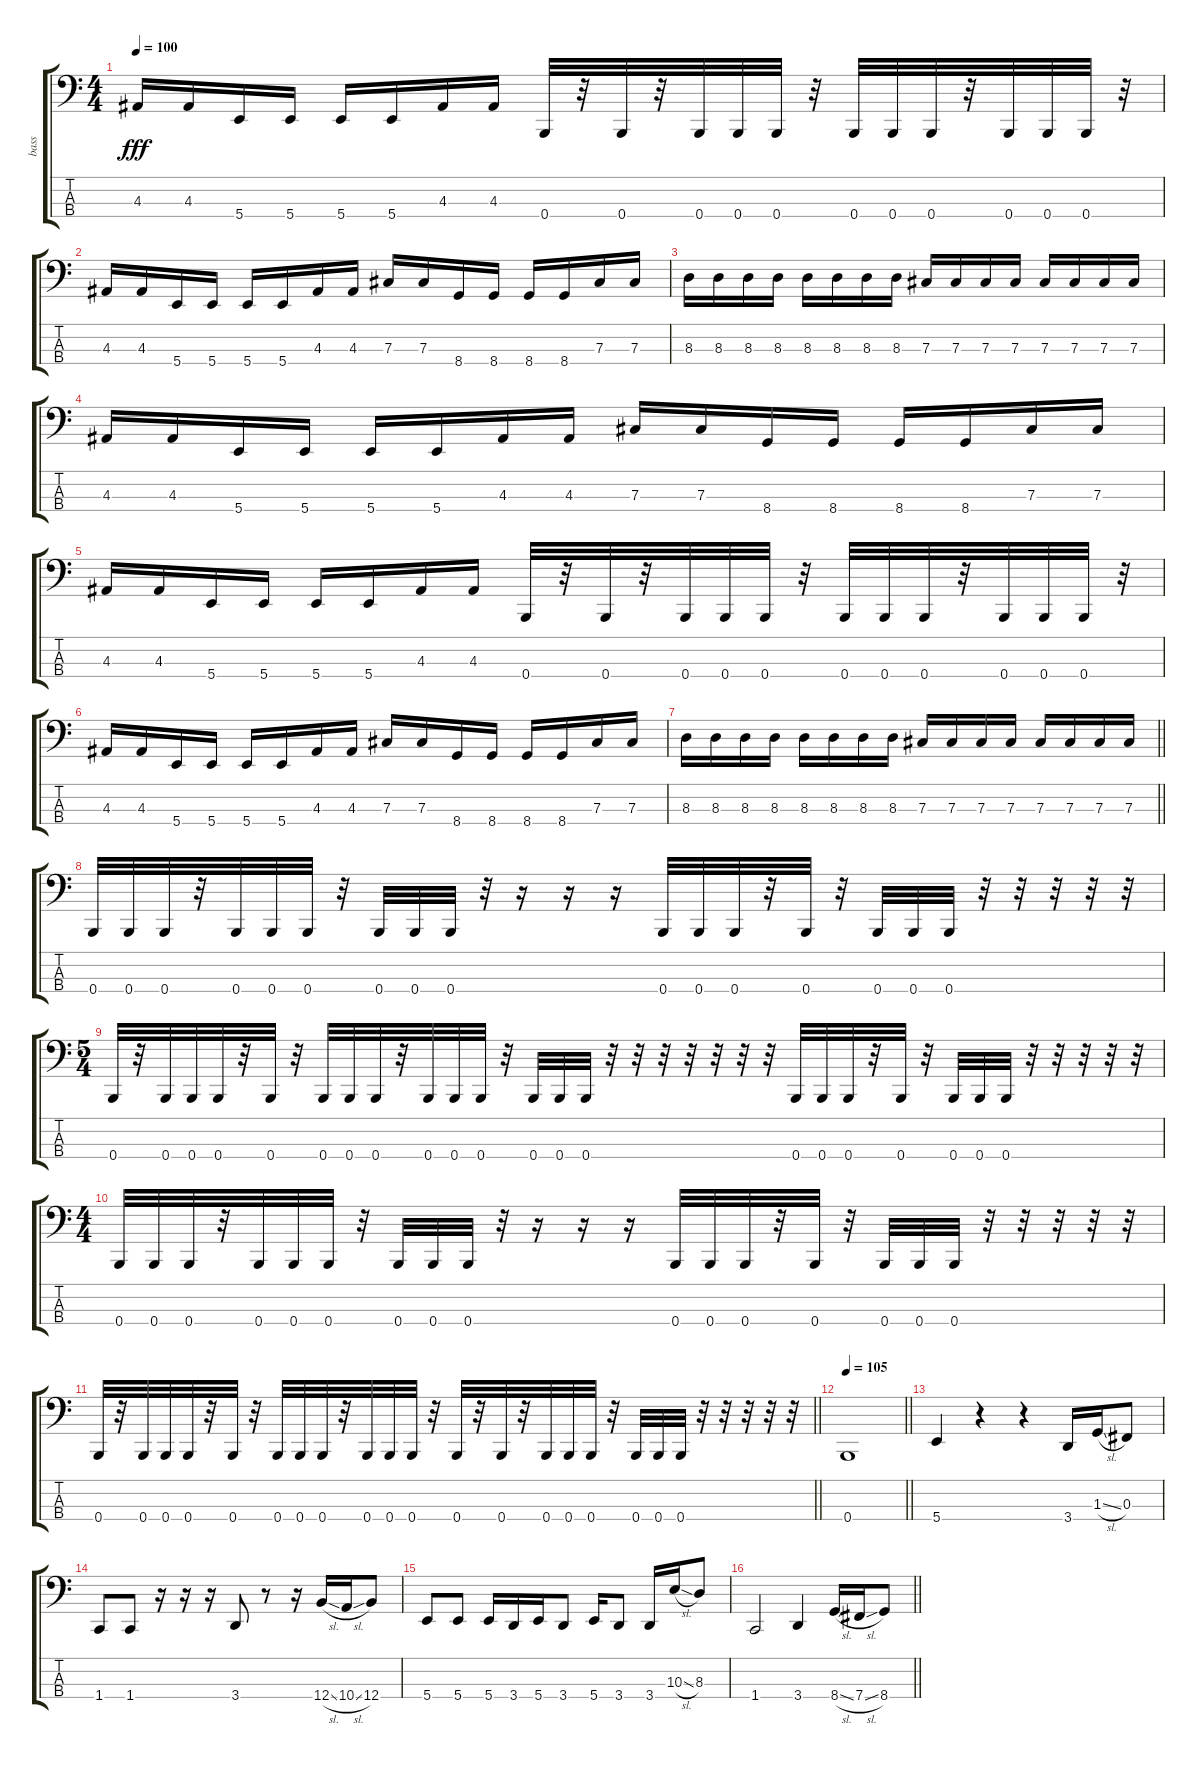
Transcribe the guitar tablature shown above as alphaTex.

\track ("bass" "bass") {instrument electricbasspick}
\staff {score tabs}
\tuning (E2 B1 Gb1 B0) {hide}
\ts (4 4)
\tempo 100
\clef f4
\ks c
4.3.16{dy fff} 4.3.16 5.4.16 5.4.16 5.4.16 5.4.16 4.3.16 4.3.16 0.4.32 r.32 0.4.32 r.32 0.4.32 0.4.32 0.4.32 r.32 0.4.32 0.4.32 0.4.32 r.32 0.4.32 0.4.32 0.4.32 r.32 |
4.3.16 4.3.16 5.4.16 5.4.16 5.4.16 5.4.16 4.3.16 4.3.16 7.3.16 7.3.16 8.4.16 8.4.16 8.4.16 8.4.16 7.3.16 7.3.16 |
8.3.16 8.3.16 8.3.16 8.3.16 8.3.16 8.3.16 8.3.16 8.3.16 7.3.16 7.3.16 7.3.16 7.3.16 7.3.16 7.3.16 7.3.16 7.3.16 |
4.3.16 4.3.16 5.4.16 5.4.16 5.4.16 5.4.16 4.3.16 4.3.16 7.3.16 7.3.16 8.4.16 8.4.16 8.4.16 8.4.16 7.3.16 7.3.16 |
4.3.16 4.3.16 5.4.16 5.4.16 5.4.16 5.4.16 4.3.16 4.3.16 0.4.32 r.32 0.4.32 r.32 0.4.32 0.4.32 0.4.32 r.32 0.4.32 0.4.32 0.4.32 r.32 0.4.32 0.4.32 0.4.32 r.32 |
4.3.16 4.3.16 5.4.16 5.4.16 5.4.16 5.4.16 4.3.16 4.3.16 7.3.16 7.3.16 8.4.16 8.4.16 8.4.16 8.4.16 7.3.16 7.3.16 |
\barLineRight lightlight
8.3.16 8.3.16 8.3.16 8.3.16 8.3.16 8.3.16 8.3.16 8.3.16 7.3.16 7.3.16 7.3.16 7.3.16 7.3.16 7.3.16 7.3.16 7.3.16 |
\section ("" "")
0.4.32 0.4.32 0.4.32 r.32 0.4.32 0.4.32 0.4.32 r.32 0.4.32 0.4.32 0.4.32 r.32 r.16 r.16 r.16 0.4.32 0.4.32 0.4.32 r.32 0.4.32 r.32 0.4.32 0.4.32 0.4.32 r.32 r.32 r.32 r.32 r.32 |
\ts (5 4)
0.4.32 r.32 0.4.32 0.4.32 0.4.32 r.32 0.4.32 r.32 0.4.32 0.4.32 0.4.32 r.32 0.4.32 0.4.32 0.4.32 r.32 0.4.32 0.4.32 0.4.32 r.32 r.32 r.32 r.32 r.32 r.32 r.32 0.4.32 0.4.32 0.4.32 r.32 0.4.32 r.32 0.4.32 0.4.32 0.4.32 r.32 r.32 r.32 r.32 r.32 |
\ts (4 4)
0.4.32 0.4.32 0.4.32 r.32 0.4.32 0.4.32 0.4.32 r.32 0.4.32 0.4.32 0.4.32 r.32 r.16 r.16 r.16 0.4.32 0.4.32 0.4.32 r.32 0.4.32 r.32 0.4.32 0.4.32 0.4.32 r.32 r.32 r.32 r.32 r.32 |
\barLineRight lightlight
0.4.32 r.32 0.4.32 0.4.32 0.4.32 r.32 0.4.32 r.32 0.4.32 0.4.32 0.4.32 r.32 0.4.32 0.4.32 0.4.32 r.32 0.4.32 r.32 0.4.32 r.32 0.4.32 0.4.32 0.4.32 r.32 0.4.32 0.4.32 0.4.32 r.32 r.32 r.32 r.32 r.32 |
\section ("" "")
\tempo 105
\barLineRight lightlight
0.4.1 |
\section ("" "")
5.4.4 r.4 r.4 3.4.16 1.3{sl}.16 0.3.8 |
1.4.8 1.4.8 r.16 r.16 r.16 3.4.8 r.8 r.16 12.4{sl}.16 10.4{sl}.16 12.4.8 |
5.4.8 5.4.8 5.4.16 3.4.16 5.4.16 3.4.8 5.4.16 3.4.8 3.4.16 10.3{sl}.16 8.3.8 |
\barLineRight lightlight
1.4.2 3.4.4 8.4{sl}.16 7.4{sl}.16 8.4.8
